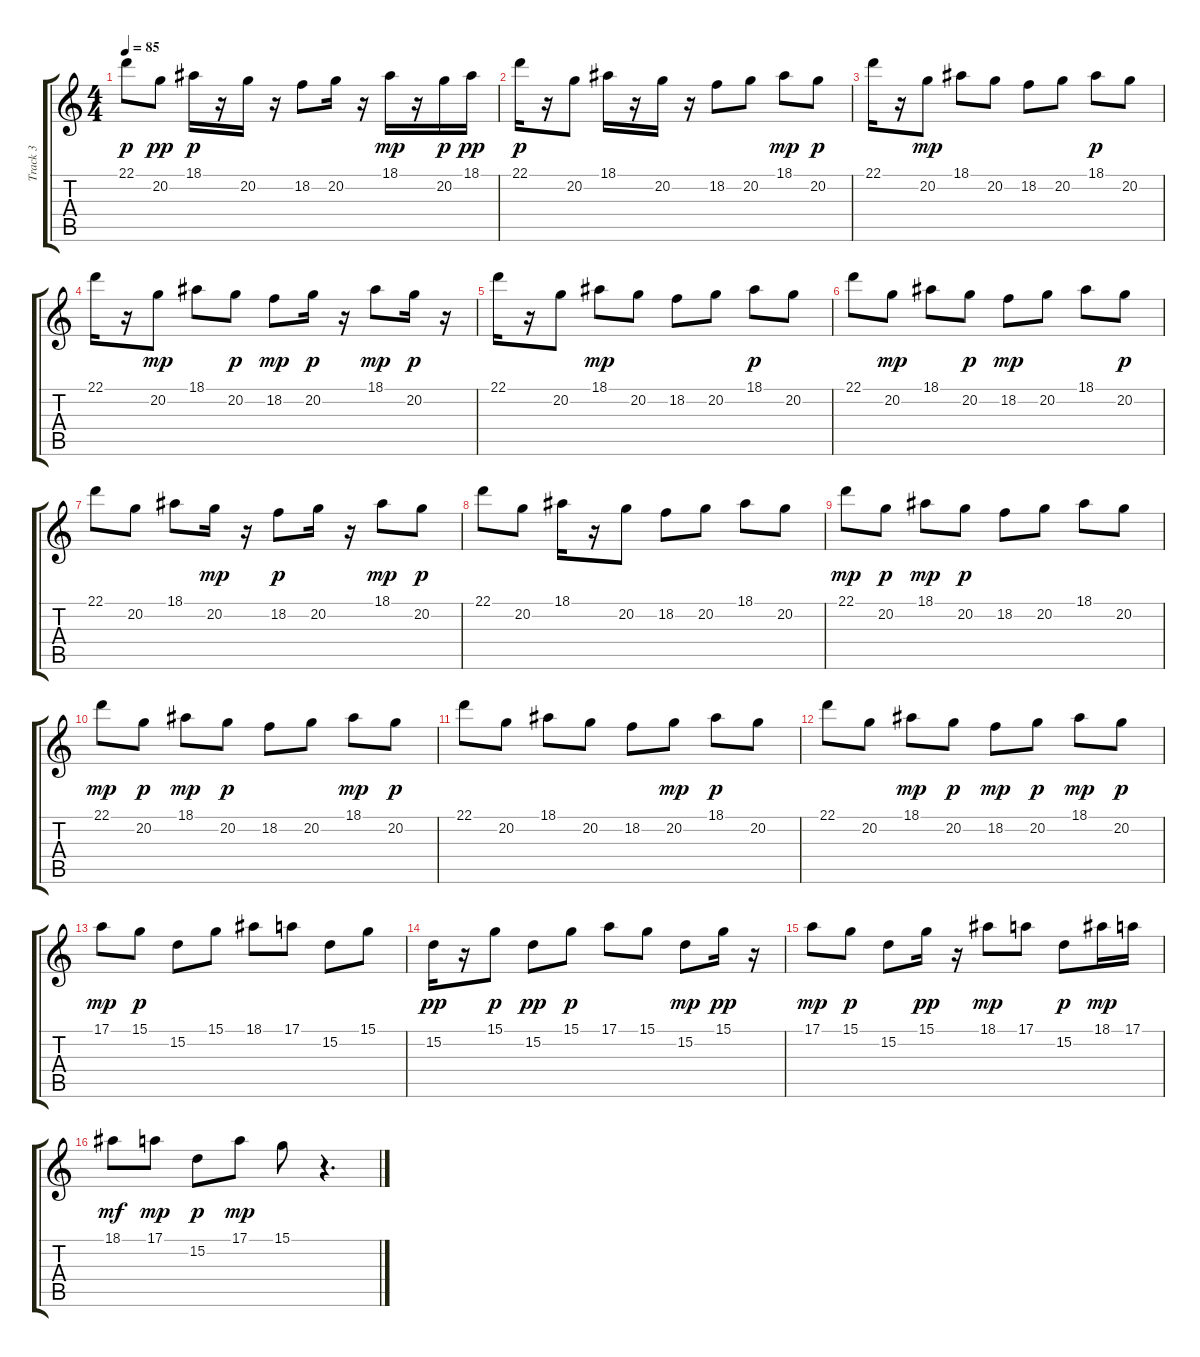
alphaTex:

\track ("Track 3" "Track 3") {instrument fx3crystal}
\staff {score tabs}
\tuning (E4 B3 G3 D3 A2 E2) {hide}
\ts (4 4)
\tempo 85
\clef g2
\ks c
22.1.8{dy p} 20.2.8{dy pp} 18.1.16{dy p} r.16 20.2.16 r.16 18.2.8 20.2.16 r.16 18.1.16{dy mp} r.16 20.2.16{dy p} 18.1.16{dy pp} |
22.1.16{dy p} r.16 20.2.8 18.1.16 r.16 20.2.16 r.16 18.2.8 20.2.8 18.1.8{dy mp} 20.2.8{dy p} |
22.1.16 r.16 20.2.8{dy mp} 18.1.8 20.2.8 18.2.8 20.2.8 18.1.8{dy p} 20.2.8 |
22.1.16 r.16 20.2.8{dy mp} 18.1.8 20.2.8{dy p} 18.2.8{dy mp} 20.2.16{dy p} r.16 18.1.8{dy mp} 20.2.16{dy p} r.16 |
22.1.16 r.16 20.2.8 18.1.8{dy mp} 20.2.8 18.2.8 20.2.8 18.1.8{dy p} 20.2.8 |
22.1.8 20.2.8{dy mp} 18.1.8 20.2.8{dy p} 18.2.8{dy mp} 20.2.8 18.1.8 20.2.8{dy p} |
22.1.8 20.2.8 18.1.8 20.2.16{dy mp} r.16 18.2.8{dy p} 20.2.16 r.16 18.1.8{dy mp} 20.2.8{dy p} |
22.1.8 20.2.8 18.1.16 r.16 20.2.8 18.2.8 20.2.8 18.1.8 20.2.8 |
22.1.8{dy mp} 20.2.8{dy p} 18.1.8{dy mp} 20.2.8{dy p} 18.2.8 20.2.8 18.1.8 20.2.8 |
22.1.8{dy mp} 20.2.8{dy p} 18.1.8{dy mp} 20.2.8{dy p} 18.2.8 20.2.8 18.1.8{dy mp} 20.2.8{dy p} |
22.1.8 20.2.8 18.1.8 20.2.8 18.2.8 20.2.8{dy mp} 18.1.8{dy p} 20.2.8 |
22.1.8 20.2.8 18.1.8{dy mp} 20.2.8{dy p} 18.2.8{dy mp} 20.2.8{dy p} 18.1.8{dy mp} 20.2.8{dy p} |
17.1.8{dy mp} 15.1.8{dy p} 15.2.8 15.1.8 18.1.8 17.1.8 15.2.8 15.1.8 |
15.2.16{dy pp} r.16 15.1.8{dy p} 15.2.8{dy pp} 15.1.8{dy p} 17.1.8 15.1.8 15.2.8{dy mp} 15.1.16{dy pp} r.16 |
17.1.8{dy mp} 15.1.8{dy p} 15.2.8 15.1.16{dy pp} r.16 18.1.8{dy mp} 17.1.8 15.2.8{dy p} 18.1.16{dy mp} 17.1.16 |
18.1.8{dy mf} 17.1.8{dy mp} 15.2.8{dy p} 17.1.8{dy mp} 15.1.8 r.4{d}
